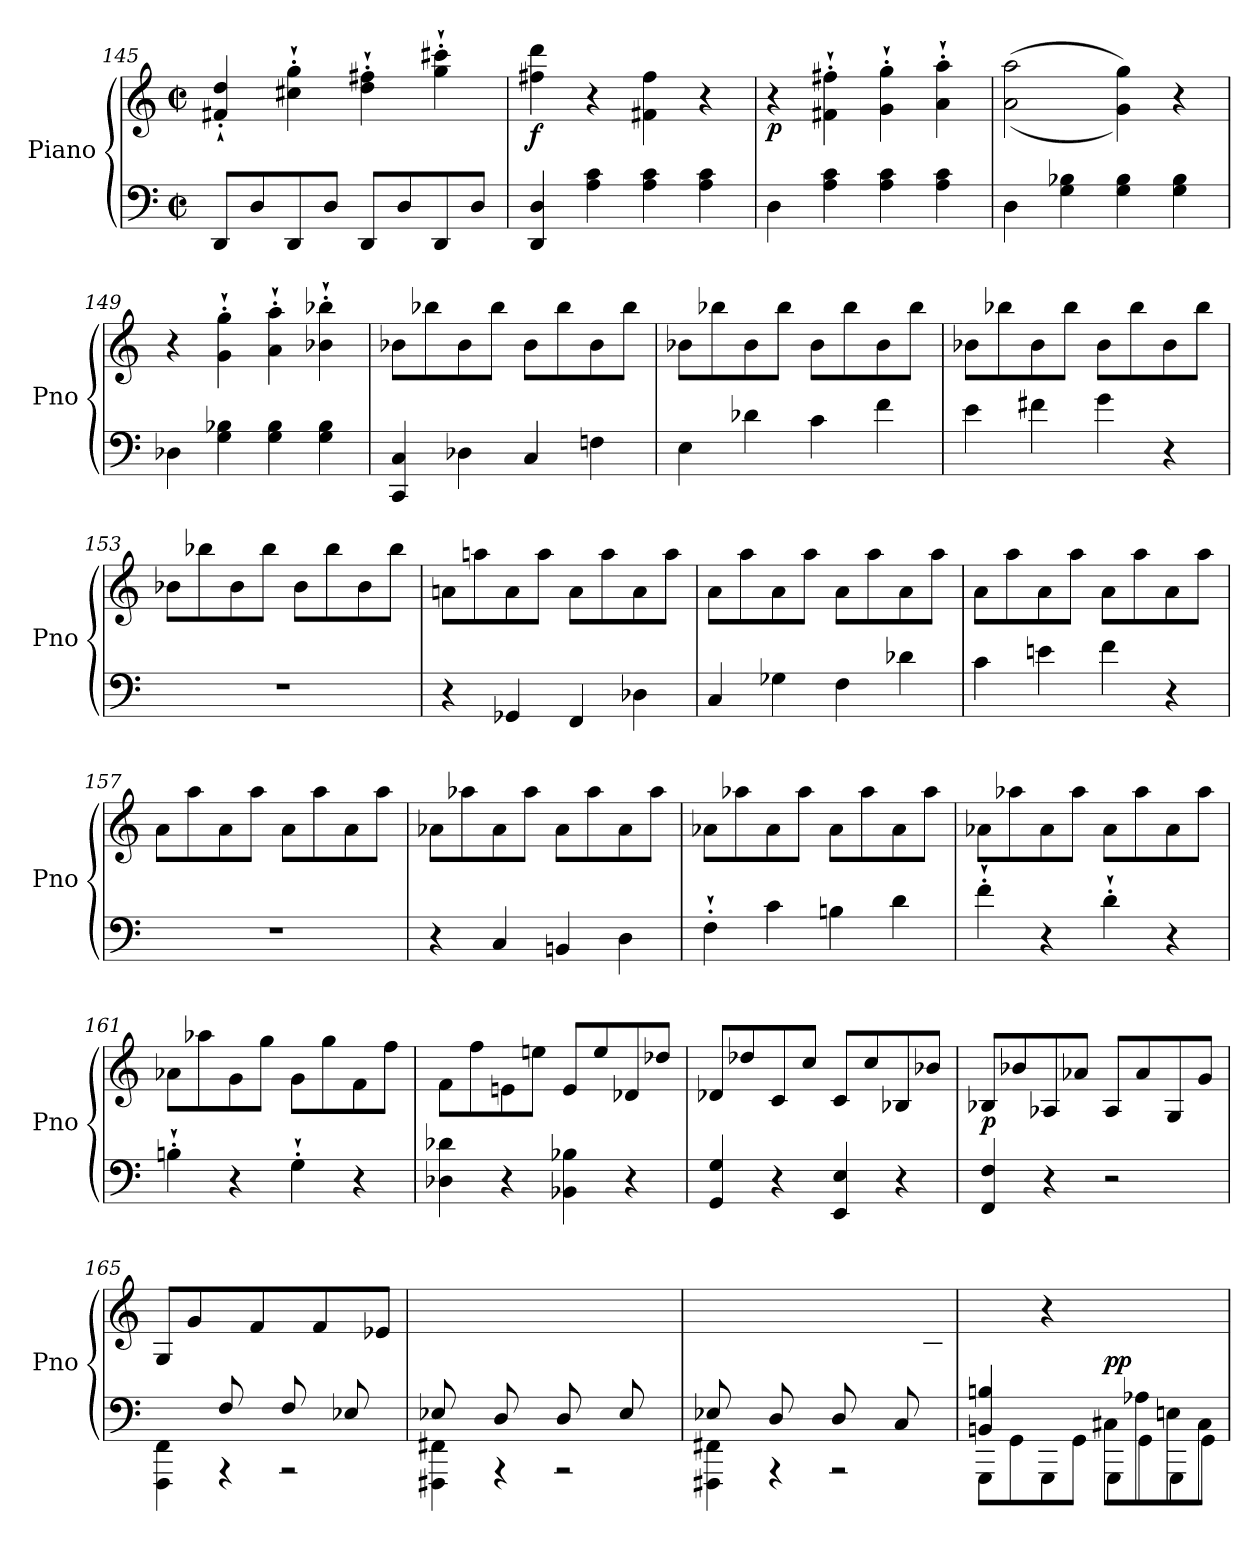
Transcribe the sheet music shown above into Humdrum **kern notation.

**kern	**kern	**dynam
*part1	*part1	*part1
*staff2	*staff1	*staff1/2
*I"Piano	*	*
*I'Pno	*	*
*clefF4	*clefG2	*
*k[]	*k[]	*
*M4/4	*M4/4	*
*met(c|)	*met(c|)	*
=145	=145	=145
8DD/L	4f#X/'` 4dd/'`	.
8D/	.	.
8DD/	4cc#X\`' 4gg\`'	.
8D/J	.	.
8DD/L	4dd\`' 4ff#X\`'	.
8D/	.	.
8DD/	4gg\`' 4ccc#X\`'	.
8D/J	.	.
=146	=146	=146
!	!	!LO:DY:b
4DD/ 4D/	4ff#X\ 4ddd\	f
4A\ 4c\	4r	.
4A\ 4c\	4f#X\ 4ff#\	.
4A\ 4c\	4r	.
=147	=147	=147
!	!	!LO:DY:b
4D\	4r	p
4A\ 4c\	4f#X\`' 4ff#X\`'	.
4A\ 4c\	4g\`' 4gg\`'	.
4A\ 4c\	4a\`' 4aa\`'	.
=148	=148	=148
4D\	((2a\ 2aa\	.
4G\ 4B-X\	.	.
4G\ 4B-\	4g\ 4gg\))	.
4G\ 4B-\	4r	.
=149	=149	=149
4D-X\	4r	.
4G\ 4B-X\	4g\`' 4gg\`'	.
4G\ 4B-\	4a\`' 4aa\`'	.
4G\ 4B-\	4b-X\`' 4bb-X\`'	.
!!LO:LB:g=z
=150	=150	=150
4CC/ 4C/	8b-X\L	.
.	8bb-X\	.
4D-X\	8b-\	.
.	8bb-\J	.
!	!	!LO:DY:b
4C/	8b-\L	other-dynamics
.	8bb-\	.
4Fn\	8b-\	.
.	8bb-\J	.
=151	=151	=151
4E\	8b-X\L	.
.	8bb-X\	.
4d-X\	8b-\	.
.	8bb-\J	.
4c\	8b-\L	.
.	8bb-\	.
4f\	8b-\	.
.	8bb-\J	.
=152	=152	=152
4e\	8b-X\L	.
.	8bb-X\	.
4f#X\	8b-\	.
.	8bb-\J	.
4g\	8b-\L	.
.	8bb-\	.
4r	8b-\	.
.	8bb-\J	.
=153	=153	=153
1r	8b-X\L	.
.	8bb-X\	.
.	8b-\	.
.	8bb-\J	.
.	8b-\L	.
.	8bb-\	.
.	8b-\	.
.	8bb-\J	.
=154	=154	=154
4r	8an\L	.
.	8aan\	.
4GG-X/	8a\	.
.	8aa\J	.
4FF/	8a\L	.
.	8aa\	.
4D-X\	8a\	.
.	8aa\J	.
!!LO:LB:g=z
=155	=155	=155
4C/	8a\L	.
.	8aa\	.
4G-X\	8a\	.
.	8aa\J	.
4F\	8a\L	.
.	8aa\	.
4d-X\	8a\	.
.	8aa\J	.
=156	=156	=156
4c\	8a\L	.
.	8aa\	.
4en\	8a\	.
.	8aa\J	.
4f\	8a\L	.
.	8aa\	.
4r	8a\	.
.	8aa\J	.
=157	=157	=157
1r	8a\L	.
.	8aa\	.
.	8a\	.
.	8aa\J	.
.	8a\L	.
.	8aa\	.
.	8a\	.
.	8aa\J	.
=158	=158	=158
4r	8a-X\L	.
.	8aa-X\	.
4C/	8a-\	.
.	8aa-\J	.
4BBn/	8a-\L	.
.	8aa-\	.
4D\	8a-\	.
.	8aa-\J	.
=159	=159	=159
4F`'\	8a-X\L	.
.	8aa-X\	.
4c\	8a-\	.
.	8aa-\J	.
4Bn\	8a-\L	.
.	8aa-\	.
4d\	8a-\	.
.	8aa-\J	.
!!LO:LB:g=z
=160	=160	=160
4f`'\	8a-X\L	.
.	8aa-X\	.
4r	8a-\	.
.	8aa-\J	.
4d`'\	8a-\L	.
.	8aa-\	.
4r	8a-\	.
.	8aa-\J	.
=161	=161	=161
4Bn`'\	8a-X\L	.
.	8aa-X\	.
4r	8g\	.
.	8gg\J	.
4G`'\	8g\L	.
.	8gg\	.
4r	8f\	.
.	8ff\J	.
=162	=162	=162
4D-X\ 4d-X\	8f\L	.
.	8ff\	.
4r	8en\	.
.	8een\J	.
4BB-X\ 4B-X\	8e/L	.
.	8ee/	.
4r	8d-X/	.
.	8dd-X/J	.
=163	=163	=163
4GG/ 4G/	8d-X/L	.
.	8dd-X/	.
4r	8c/	.
.	8cc/J	.
4EE/ 4E/	8c/L	.
.	8cc/	.
4r	8B-X/	.
.	8b-X/J	.
=164	=164	=164
!	!	!LO:DY:b
4FF/ 4F/	8B-X/L	p
.	8b-X/	.
4r	8A-X/	.
.	8a-X/J	.
2r	8A-/L	.
.	8a-/	.
.	8G/	.
.	8g/J	.
!!LO:LB:g=z
=165	=165	=165
*^	*	*
4ryy	4FFF\ 4FF\	8G/L	.
.	.	8g/	.
8F/	4rAAA	8ryy	.
8ryy	.	8f/J	.
8F/L	2rAAA	8ryy	.
8ryy	.	8f/	.
8E-X/	.	8ryy	.
8ryy	.	8e-X/J	.
=166	=166	=166	=166
8E-X/L	4FFF#X\ 4FF#X\	8ryy	.
8ryy	.	8e-X/	.
8D/	4rAAA	8ryy	.
8ryy	.	8d/J	.
8D/L	2rAAA	8ryy	.
8ryy	.	8d/	.
8E-/	.	8ryy	.
8ryy	.	8e-/J	.
=167	=167	=167	=167
8E-X/L	4FFF#X\ 4FF#X\	8ryy	.
8ryy	.	8e-X/	.
8D/	4rAAA	8ryy	.
8ryy	.	8d/J	.
8D/L	2rAAA	8ryy	.
8ryy	.	8d/	.
8C/	.	8ryy	.
8ryy	.	8c/J	.
=168	=168	=168	=168
4BBn/ 4Bn/	8GGG\L	4ryy	.
.	8GG\	.	.
4ryy	8GGG\	4r	.
.	8GG\J	.	.
!	!	!	!LO:DY:a=2
8C#X\L	8GGG\L	2ryy	pp
8A-X\	8GG\	.	.
8En\	8GGG\	.	.
8C#\J	8GG\J	.	.
*v	*v	*	*
=	=	=
*-	*-	*-
